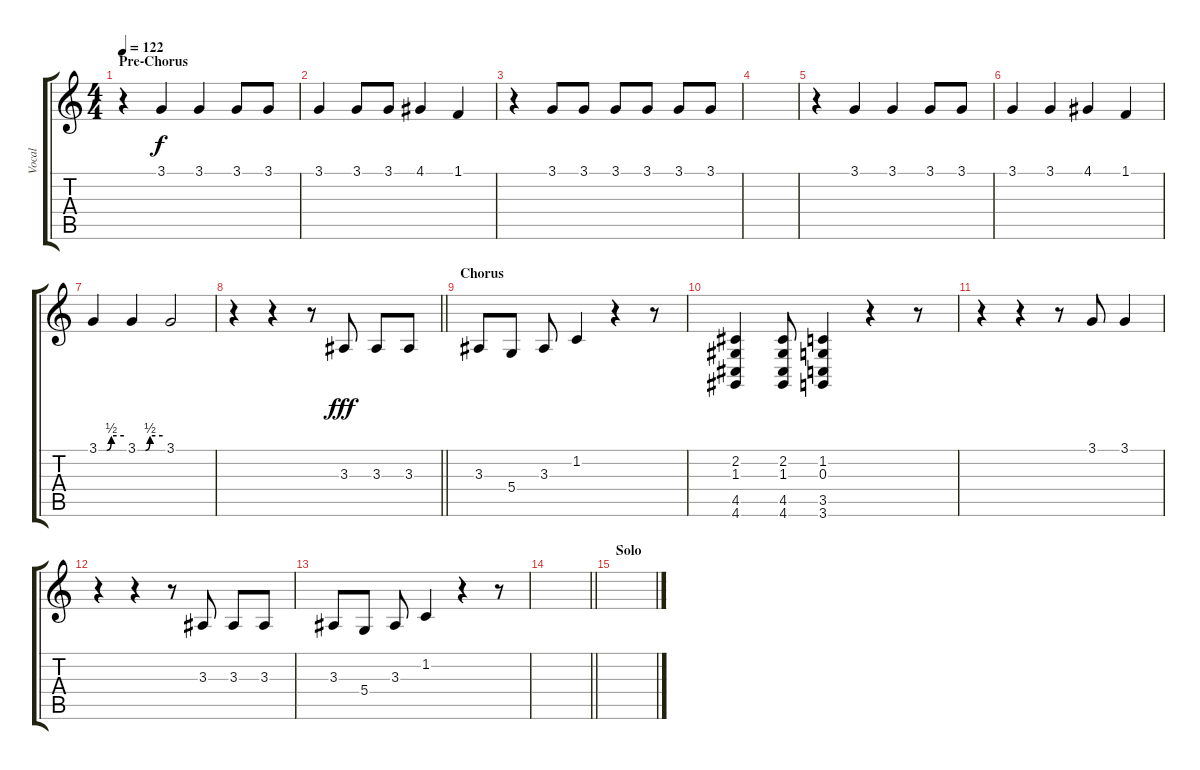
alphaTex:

\track ("Vocal" "Vocal") {instrument clarinet}
\staff {score tabs}
\tuning (E4 B3 G3 D3 A2 E2) {hide}
\ts (4 4)
\section ("" "Pre-Chorus")
\tempo 122
\clef g2
\ks c
r.4{dy f} 3.1.4 3.1.4 3.1.8 3.1.8 |
3.1.4 3.1.8 3.1.8 4.1.4 1.1.4 |
r.4 3.1.8 3.1.8 3.1.8 3.1.8 3.1.8 3.1.8 |
|
r.4 3.1.4 3.1.4 3.1.8 3.1.8 |
3.1.4 3.1.4 4.1.4 1.1.4 |
3.1{be (custom 0 0 19 0 30 2 60 2)}.4 3.1{be (custom 0 0 19 0 30 2 60 2)}.4 3.1.2 |
\barLineRight lightlight
r.4 r.4 r.8 3.3.8{dy fff} 3.3.8 3.3.8 |
\section ("" "Chorus")
3.3.8 5.4.8 3.3.8 1.2.4 r.4 r.8 |
(2.2 1.3 4.5 4.6).4 (2.2 1.3 4.5 4.6).8 (1.2 0.3 3.5 3.6).4 r.4 r.8 |
r.4 r.4 r.8 3.1.8 3.1.4 |
r.4 r.4 r.8 3.3.8 3.3.8 3.3.8 |
3.3.8 5.4.8 3.3.8 1.2.4 r.4 r.8 |
\barLineRight lightlight
|
\section ("" "Solo")
